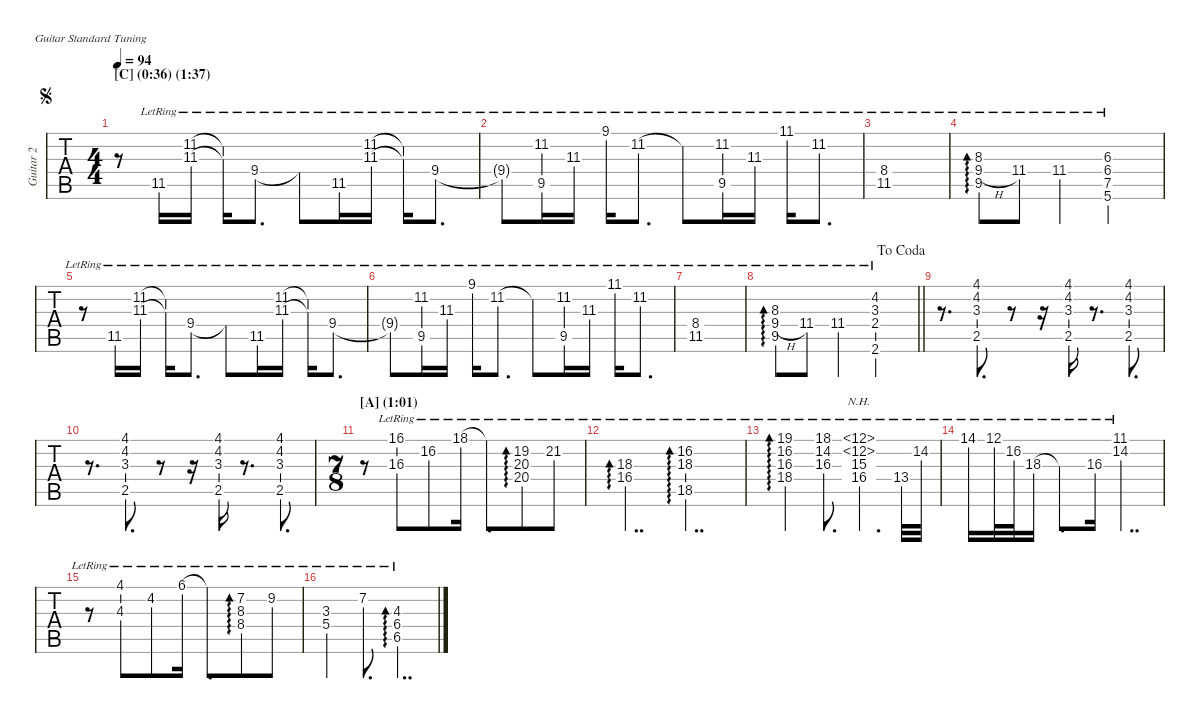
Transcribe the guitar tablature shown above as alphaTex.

\hideDynamics
\bracketExtendMode nobrackets
\multiTrackTrackNamePolicy allsystems
\firstSystemTrackNameMode fullname
\otherSystemsTrackNameMode fullname
\otherSystemsTrackNameOrientation horizontal
\track ("Guitar 2" "Guitar 2") {instrument electricguitarjazz}
\staff {tabs}
\tuning (E4 B3 G3 D3 A2 E2)
\ts (4 4)
\beaming (8 2 2 2 2)
\section ("C" "(0:36) (1:37)")
\scale
1.00801
\jump segno
\tempo 94
\accidentals auto
\clef g2
\ottava regular
\simile none
\ks c
r.8{dy mf} 11.5{lr acc #}.16 (11.2{lr acc #} 11.3{lr acc #}).16 (11.2{lr t acc #} 11.3{lr t acc #}).16 9.4{lr}.8{d} 9.4{lr t}.8 11.5{lr acc #}.16 (11.2{lr acc #} 11.3{lr acc #}).16 (11.2{lr t acc #} 11.3{lr t acc #}).16 9.4{lr}.8{d} |
\scale
1.00225 9.4{lr t}.8 (11.2{lr acc #} 9.5{lr acc #}).16 11.3{lr acc #}.16 9.1{lr acc #}.16 11.2{lr acc #}.8{d} 11.2{lr t acc #}.8 (11.2{lr acc #} 9.5{lr acc #}).16 11.3{lr acc #}.16 11.1{lr acc #}.16 11.2{lr acc #}.8{d} |
\scale
0.989732 (11.5{lr acc #} 8.4{lr acc #}).1 |
\scale
1.00932 (8.3{lr acc #} 9.4{h lr} 9.5{lr acc #}).8{ad 0} 11.4{lr acc #}.8 11.4{lr acc #}.4 (6.3{lr acc #} 6.4{lr acc #} 7.5{lr} 5.6{lr}).2 |
\scale
0.993077 r.8 11.5{lr acc #}.16 (11.2{lr acc #} 11.3{lr acc #}).16 (11.3{lr t acc #} 11.2{lr t acc #}).16 9.4{lr}.8{d} 9.4{lr t}.8 11.5{lr acc #}.16 (11.2{lr acc #} 11.3{lr acc #}).16 (11.3{lr t acc #} 11.2{lr t acc #}).16 9.4{lr}.8{d} |
\scale
0.997601 9.4{lr t}.8 (11.2{lr acc #} 9.5{lr acc #}).16 11.3{lr acc #}.16 9.1{lr acc #}.16 11.2{lr acc #}.8{d} 11.2{lr t acc #}.8 (11.2{lr acc #} 9.5{lr acc #}).16 11.3{lr acc #}.16 11.1{lr acc #}.16 11.2{lr acc #}.8{d} |
\scale
1.0608 (11.5{acc #} 8.4{lr acc #}).1 |
\scale
0.980645
\jump dacoda
\barLineRight lightlight
(8.3{lr acc #} 9.4{h lr} 9.5{lr acc #}).8{ad 0} 11.4{lr acc #}.8 11.4{lr acc #}.4 (2.6{lr acc #} 3.3{lr acc #} 4.2{lr acc #} 2.4{lr}).2 |
\scale
0.979602 r.8{d} (3.3{acc #} 2.5 4.1{acc #} 4.2{acc #}).8{d} r.8 r.16 (4.2{acc #} 3.3{acc #} 2.5 4.1{acc #}).16 r.8{d} (4.2{acc #} 3.3{acc #} 2.5 4.1{acc #}).8{d} |
\scale
0.978949 r.8{d} (4.2{acc #} 3.3{acc #} 2.5 4.1{acc #}).8{d} r.8 r.16 (4.2{acc #} 3.3{acc #} 2.5 4.1{acc #}).16 r.8{d} (4.2{acc #} 3.3{acc #} 2.5 4.1{acc #}).8{d} |
\ts (7 8)
\beaming (8 3 2 2)
\section ("A" "(1:01)")
\scale
1.01011 r.8 (16.1{lr acc #} 16.3{lr}).8 16.2{lr acc #}.8{beam merge} 18.1{lr acc #}.16{beam split} 18.1{lr t acc #}.8{d beam merge} (19.2{lr acc #} 20.3{lr acc #} 20.4{lr acc #}).8{ad 60} 21.2{lr acc #}.8 |
\scale
0.999775 (18.3{lr acc #} 16.4{lr acc #}).4{dd ad 480} (16.2{lr acc #} 18.3{lr acc #} 18.5{lr acc #}).4{dd ad 0} |
\scale
0.990112 (19.1{lr} 16.2{lr acc #} 16.3{lr} 18.4{lr acc #}).4{ad 240} (18.1{lr acc #} 14.2{lr acc #} 16.3{lr}).8{d} (15.3{lr acc #} 16.4{lr acc #} 12.1{nh} 12.2{nh}).4{d} 13.4{lr acc #}.32 14.2{lr acc #}.32 |
\scale
1.01333 14.1{lr acc #}.16 12.1{lr}.32 16.2{lr acc #}.32 18.3{lr acc #}.16{beam split} 18.3{lr t acc #}.8{d beam merge} 16.3{lr}.16{beam split} (11.1{lr acc #} 14.2{lr acc #}).4{dd} |
\scale
0.993114 r.8 (4.1{lr acc #} 4.3{lr}).8 4.2{lr acc #}.8{beam merge} 6.1{lr acc #}.16{beam split} 6.1{lr t acc #}.8{d beam merge} (7.2{lr acc #} 8.3{lr acc #} 8.4{lr acc #}).8{ad 0} 9.2{lr acc #}.8 |
\scale
0.993553 (3.3{lr acc #} 5.4{lr}).4 7.2{lr acc #}.8{d} (4.3{lr} 6.4{lr acc #} 6.5{lr acc #}).4{dd ad 0}
